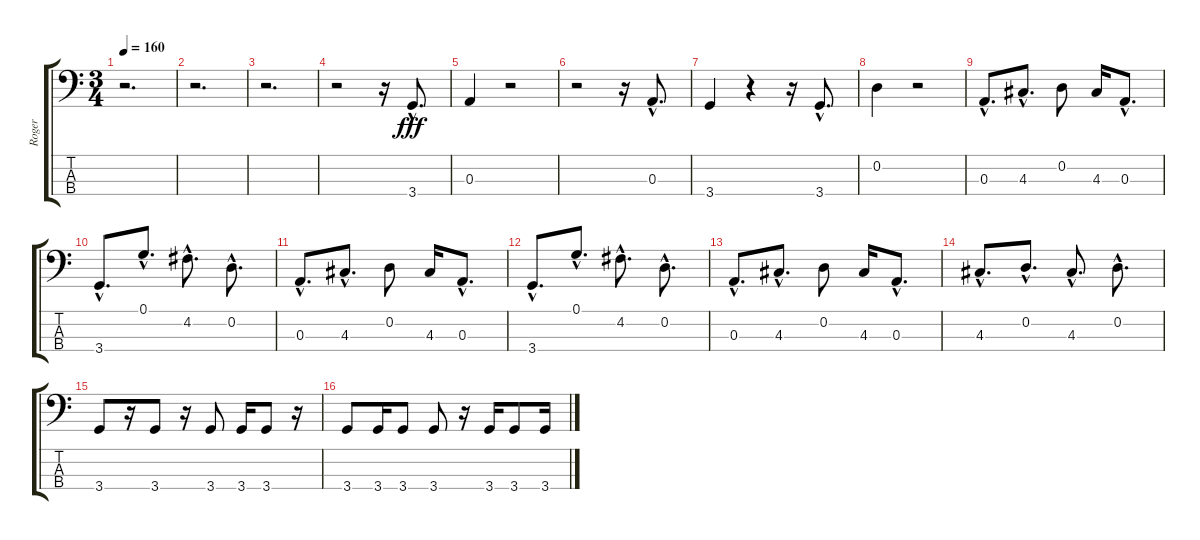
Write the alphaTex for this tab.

\track ("Roger" "Roger") {instrument electricbassfinger}
\staff {score tabs}
\tuning (G2 D2 A1 E1) {hide}
\ts (3 4)
\tempo 160
\clef f4
\ks c
r.2{d dy fff instrument electricbassfinger} |
r.2{d} |
r.2{d} |
r.2 r.16 3.4{hac}.8{d} |
0.3.4 r.2 |
r.2 r.16 0.3{hac}.8{d} |
3.4.4 r.4 r.16 3.4{hac}.8{d} |
0.2.4 r.2 |
0.3{hac}.8{d} 4.3{hac}.8{d} 0.2.8 4.3.16 0.3{hac}.8{d} |
3.4{hac}.8{d} 0.1{hac}.8{d} 4.2{hac}.8{d} 0.2{hac}.8{d} |
0.3{hac}.8{d} 4.3{hac}.8{d} 0.2.8 4.3.16 0.3{hac}.8{d} |
3.4{hac}.8{d} 0.1{hac}.8{d} 4.2{hac}.8{d} 0.2{hac}.8{d} |
0.3{hac}.8{d} 4.3{hac}.8{d} 0.2.8 4.3.16 0.3{hac}.8{d} |
4.3{hac}.8{d} 0.2{hac}.8{d} 4.3{hac}.8{d} 0.2{hac}.8{d} |
3.4.8 r.16 3.4.8 r.16 3.4.8 3.4.16 3.4.8 r.16 |
3.4.8 3.4.16 3.4.8 3.4.8 r.16 3.4.16 3.4.8 3.4.16
